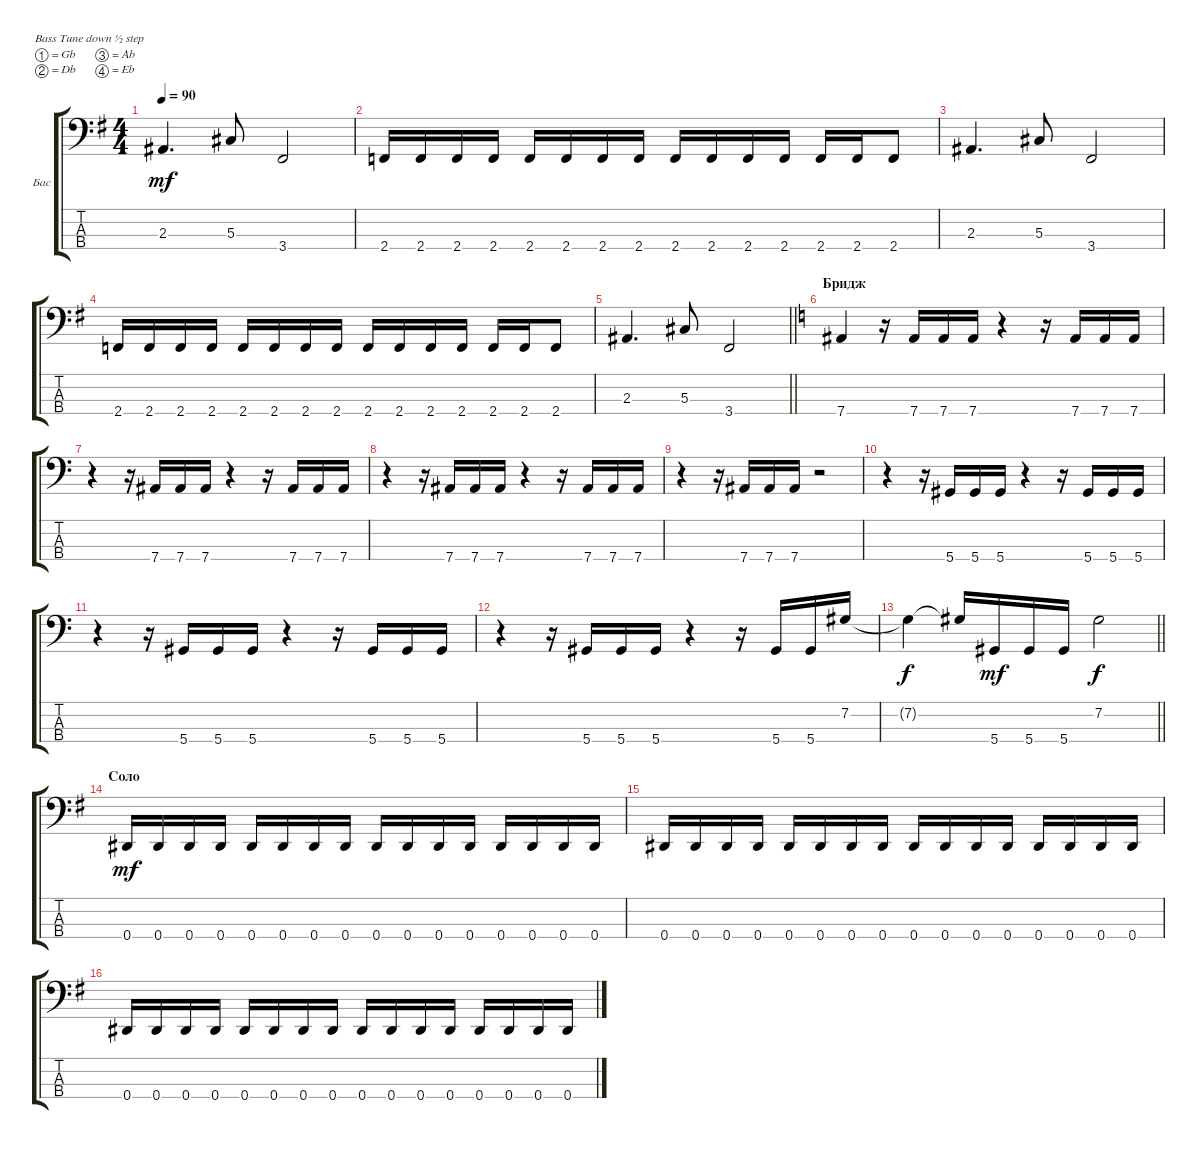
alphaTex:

\bracketExtendMode groupsimilarinstruments
\firstSystemTrackNameOrientation horizontal
\otherSystemsTrackNameOrientation horizontal
\track ("Алик Грановский" "Бас") {instrument electricbassfinger}
\staff {score tabs}
\tuning (Gb2 Db2 Ab1 Eb1)
\ts (4 4)
\tempo 90
\clef f4
\ks eminor
2.3.4{d dy mf} 5.3.8 3.4.2 |
2.4.16 2.4.16 2.4.16 2.4.16 2.4.16 2.4.16 2.4.16 2.4.16 2.4.16 2.4.16 2.4.16 2.4.16 2.4.16 2.4.16 2.4.8 |
2.3.4{d} 5.3.8 3.4.2 |
2.4.16 2.4.16 2.4.16 2.4.16 2.4.16 2.4.16 2.4.16 2.4.16 2.4.16 2.4.16 2.4.16 2.4.16 2.4.16 2.4.16 2.4.8 |
\barLineRight lightlight
2.3.4{d} 5.3.8 3.4.2 |
\section ("" "Бридж")
\ks c
7.4.4 r.16 7.4.16 7.4.16 7.4.16 r.4 r.16 7.4.16 7.4.16 7.4.16 |
r.4 r.16 7.4.16 7.4.16 7.4.16 r.4 r.16 7.4.16 7.4.16 7.4.16 |
r.4 r.16 7.4.16 7.4.16 7.4.16 r.4 r.16 7.4.16 7.4.16 7.4.16 |
r.4 r.16 7.4.16 7.4.16 7.4.16 r.2 |
r.4 r.16 5.4.16 5.4.16 5.4.16 r.4 r.16 5.4.16 5.4.16 5.4.16 |
r.4 r.16 5.4.16 5.4.16 5.4.16 r.4 r.16 5.4.16 5.4.16 5.4.16 |
r.4 r.16 5.4.16 5.4.16 5.4.16 r.4 r.16 5.4.16 5.4.16 7.2.16 |
\barLineRight lightlight
7.2{t}.4{dy f} 7.2{t}.16 5.4.16{dy mf} 5.4.16 5.4.16 7.2.2{dy f} |
\section ("" "Соло")
\ks eminor
0.4.16{dy mf} 0.4.16 0.4.16 0.4.16 0.4.16 0.4.16 0.4.16 0.4.16 0.4.16 0.4.16 0.4.16 0.4.16 0.4.16 0.4.16 0.4.16 0.4.16 |
0.4.16 0.4.16 0.4.16 0.4.16 0.4.16 0.4.16 0.4.16 0.4.16 0.4.16 0.4.16 0.4.16 0.4.16 0.4.16 0.4.16 0.4.16 0.4.16 |
0.4.16 0.4.16 0.4.16 0.4.16 0.4.16 0.4.16 0.4.16 0.4.16 0.4.16 0.4.16 0.4.16 0.4.16 0.4.16 0.4.16 0.4.16 0.4.16
